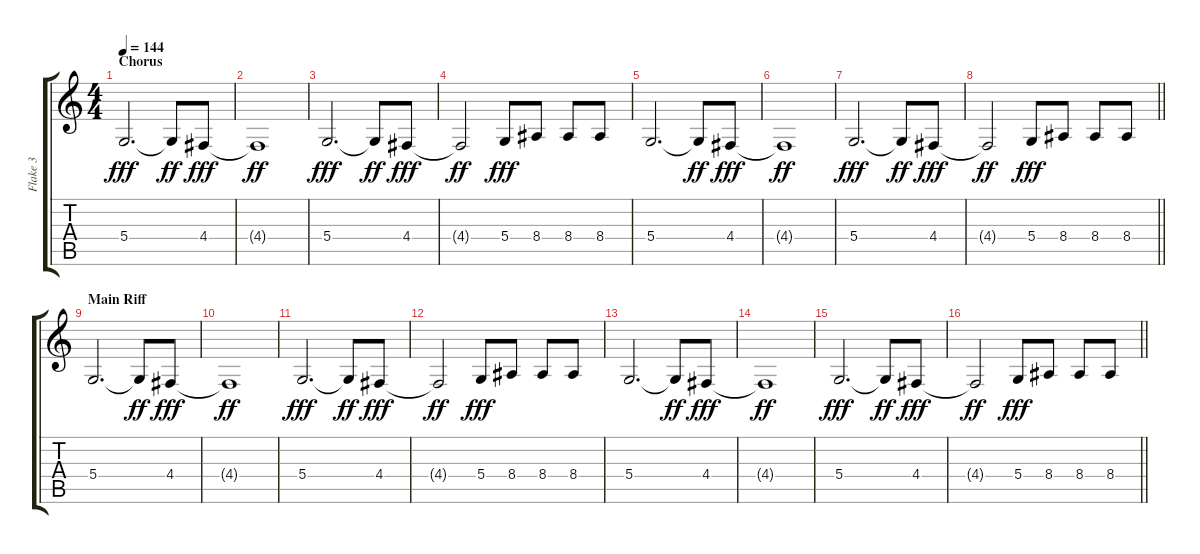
\track ("Flake 3" "Flake 3") {instrument pad4choir}
\staff {score tabs}
\tuning (E4 B3 G3 D3 A2 E2) {hide}
\ts (4 4)
\section ("" "Chorus")
\tempo 144
\clef g2
\ks c
5.4.2{d dy fff instrument pad1newage} 5.4{t}.8{dy ff} 4.4.8{dy fff} |
4.4{t}.1{dy ff} |
5.4.2{d dy fff} 5.4{t}.8{dy ff} 4.4.8{dy fff} |
4.4{t}.2{dy ff} 5.4.8{dy fff} 8.4.8 8.4.8 8.4.8 |
5.4.2{d} 5.4{t}.8{dy ff} 4.4.8{dy fff} |
4.4{t}.1{dy ff} |
5.4.2{d dy fff} 5.4{t}.8{dy ff} 4.4.8{dy fff} |
\barLineRight lightlight
4.4{t}.2{dy ff} 5.4.8{dy fff} 8.4.8 8.4.8 8.4.8 |
\section ("" "Main Riff")
5.4.2{d} 5.4{t}.8{dy ff} 4.4.8{dy fff} |
4.4{t}.1{dy ff} |
5.4.2{d dy fff} 5.4{t}.8{dy ff} 4.4.8{dy fff} |
4.4{t}.2{dy ff} 5.4.8{dy fff} 8.4.8 8.4.8 8.4.8 |
5.4.2{d} 5.4{t}.8{dy ff} 4.4.8{dy fff} |
4.4{t}.1{dy ff} |
5.4.2{d dy fff} 5.4{t}.8{dy ff} 4.4.8{dy fff} |
\barLineRight lightlight
4.4{t}.2{dy ff} 5.4.8{dy fff} 8.4.8 8.4.8 8.4.8
